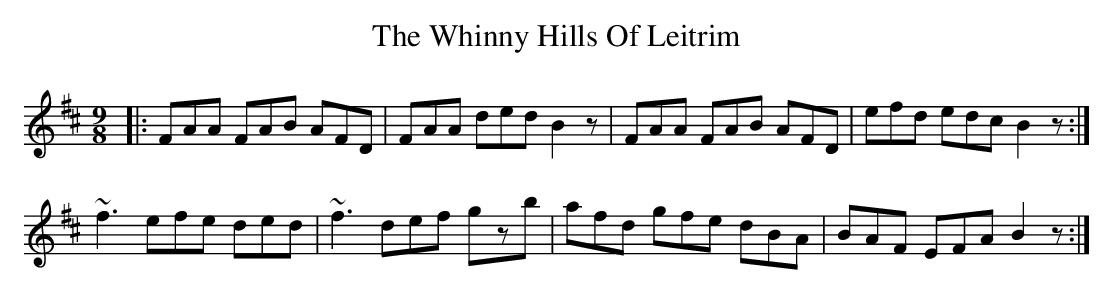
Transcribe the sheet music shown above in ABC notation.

X:1
T: The Whinny Hills Of Leitrim
M: 9/8
L: 1/8
K: Dmaj
|:FAA FAB AFD|FAA ded B2z|FAA FAB AFD|efd edc B2z:|
~f3 efe ded|~f3 def gzb|afd gfe dBA|BAF EFA B2z:|
